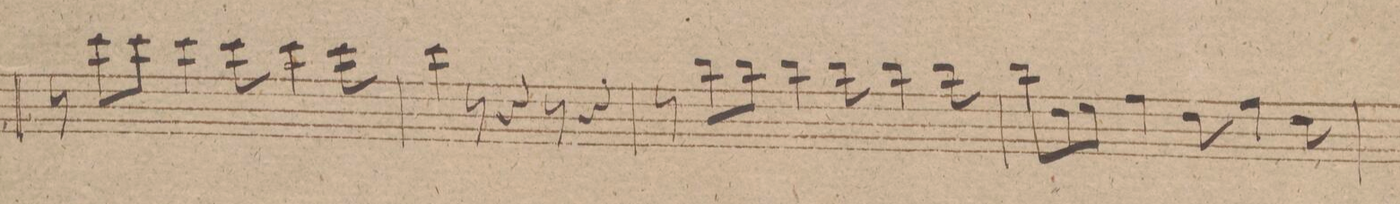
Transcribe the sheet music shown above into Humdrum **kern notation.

**kern	**dynam
*I"Oboe 1mo	*
*clefG2	*
*k[f#]	*
*M9/8	*
8r	.
8ccc\L	.
8ccc\J	.
4ccc\	.
8ccc\	.
4ccc\	.
8ccc\	.
=79	=79
4ccc\	.
8r	.
4r	.
8r	.
4r	.
8r	.
=80	=80
8r	.
8bb\L	.
8bb\J	.
4bb\	.
8bb\	.
4bb\	.
8bb\	.
=81	=81
8bb\L	.
8dd\	.
8ee\J	.
4ff#\	.
8dd\	.
4ff#\	.
8dd\	.
=82	=82
*-	*-
